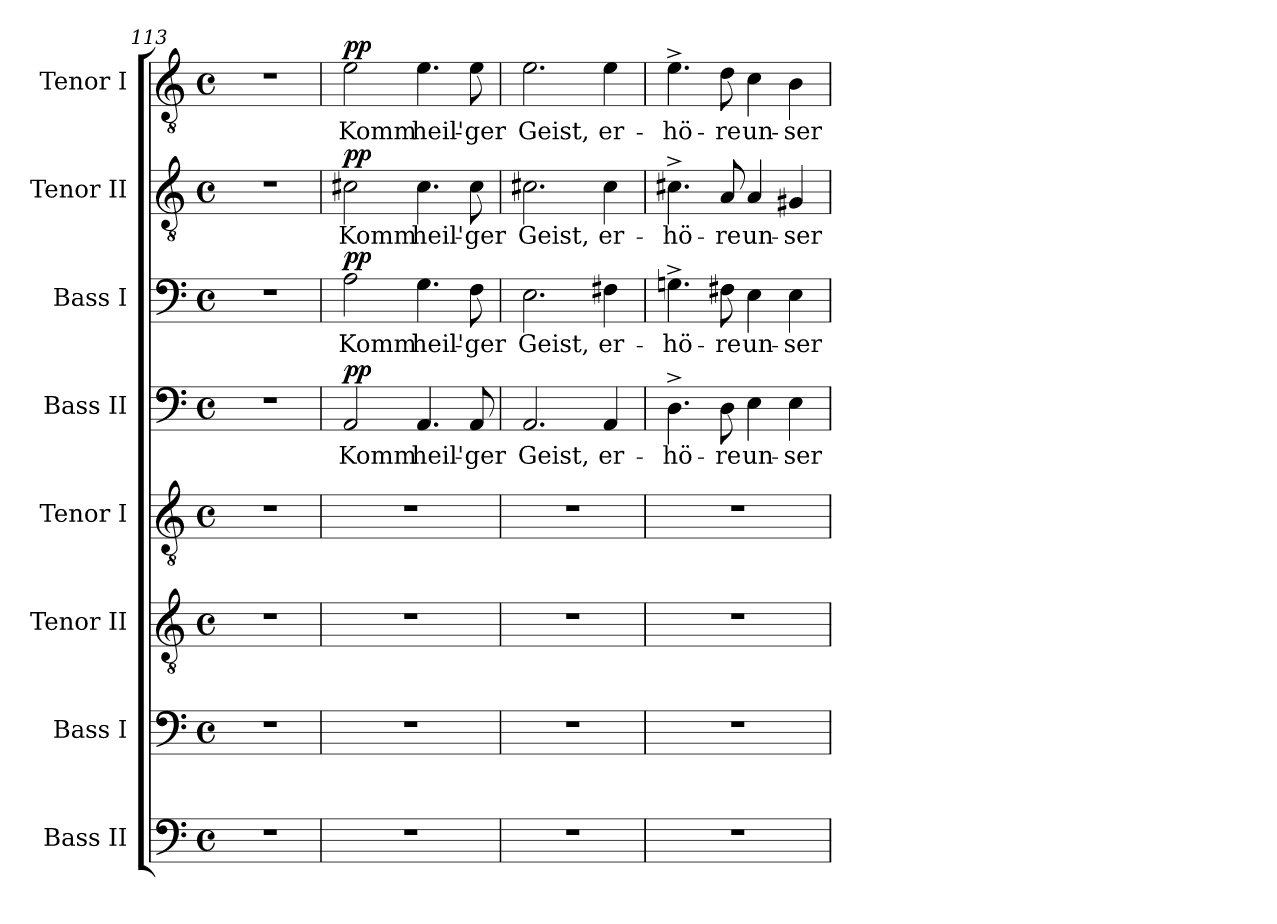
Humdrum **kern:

**kern	**kern	**kern	**kern	**kern	**text	**dynam	**kern	**text	**dynam	**kern	**text	**dynam	**kern	**text	**dynam
*part8	*part7	*part6	*part5	*part4	*part4	*part4	*part3	*part3	*part3	*part2	*part2	*part2	*part1	*part1	*part1
*staff8	*staff7	*staff6	*staff5	*staff4	*staff4	*staff4	*staff3	*staff3	*staff3	*staff2	*staff2	*staff2	*staff1	*staff1	*staff1
*I"Bass II	*I"Bass I	*I"Tenor II	*I"Tenor I	*I"Bass II	*	*	*I"Bass I	*	*	*I"Tenor II	*	*	*I"Tenor I	*	*
*I'B.	*I'B.	*I'T.	*I'T.	*I'B.	*	*	*I'B.	*	*	*I'T.	*	*	*I'T.	*	*
*clefF4	*clefF4	*clefGv2	*clefGv2	*clefF4	*	*	*clefF4	*	*	*clefGv2	*	*	*clefGv2	*	*
*	*	*ITrd7c12	*ITrd7c12	*	*	*	*	*	*	*ITrd7c12	*	*	*ITrd7c12	*	*
*k[]	*k[]	*k[]	*k[]	*k[]	*	*	*k[]	*	*	*k[]	*	*	*k[]	*	*
*C:	*C:	*C:	*C:	*C:	*	*	*C:	*	*	*C:	*	*	*C:	*	*
*M4/4	*M4/4	*M4/4	*M4/4	*M4/4	*	*	*M4/4	*	*	*M4/4	*	*	*M4/4	*	*
*met(c)	*met(c)	*met(c)	*met(c)	*met(c)	*	*	*met(c)	*	*	*met(c)	*	*	*met(c)	*	*
=113	=113	=113	=113	=113	=113	=113	=113	=113	=113	=113	=113	=113	=113	=113	=113
1r	1r	1r	1r	1r	.	.	1r	.	.	1r	.	.	1r	.	.
!!LO:PB:g=z
=114	=114	=114	=114	=114	=114	=114	=114	=114	=114	=114	=114	=114	=114	=114	=114
!	!	!	!	!	!LO:LY:b:color=#000000	!	!	!	!	!	!	!	!	!	!
!	!	!	!	!	!	!	!	!LO:LY:b:color=#000000	!	!	!	!	!	!	!
!	!	!	!	!	!	!	!	!	!	!	!LO:LY:b:color=#000000	!	!	!	!
!	!	!	!	!	!	!	!	!	!	!	!	!	!	!LO:LY:b:color=#000000	!
1r	1r	1r	1r	2AAi/	Komm	pp	2Ai\	Komm	pp	2C#Xi\	Komm	pp	2Ei\	Komm	pp
!	!	!	!	!	!LO:LY:b:color=#000000	!	!	!	!	!	!	!	!	!	!
!	!	!	!	!	!	!	!	!LO:LY:b:color=#000000	!	!	!	!	!	!	!
!	!	!	!	!	!	!	!	!	!	!	!LO:LY:b:color=#000000	!	!	!	!
!	!	!	!	!	!	!	!	!	!	!	!	!	!	!LO:LY:b:color=#000000	!
.	.	.	.	4.AAi/	heil'-	.	4.Gi\	heil'-	.	4.C#i\	heil'-	.	4.Ei\	heil'-	.
!	!	!	!	!	!LO:LY:b:color=#000000	!	!	!	!	!	!	!	!	!	!
!	!	!	!	!	!	!	!	!LO:LY:b:color=#000000	!	!	!	!	!	!	!
!	!	!	!	!	!	!	!	!	!	!	!LO:LY:b:color=#000000	!	!	!	!
!	!	!	!	!	!	!	!	!	!	!	!	!	!	!LO:LY:b:color=#000000	!
.	.	.	.	8AAi/	-ger	.	8Fi\	-ger	.	8C#i\	-ger	.	8Ei\	-ger	.
=115	=115	=115	=115	=115	=115	=115	=115	=115	=115	=115	=115	=115	=115	=115	=115
!	!	!	!	!	!LO:LY:b:color=#000000	!	!	!	!	!	!	!	!	!	!
!	!	!	!	!	!	!	!	!LO:LY:b:color=#000000	!	!	!	!	!	!	!
!	!	!	!	!	!	!	!	!	!	!	!LO:LY:b:color=#000000	!	!	!	!
!	!	!	!	!	!	!	!	!	!	!	!	!	!	!LO:LY:b:color=#000000	!
1r	1r	1r	1r	2.AAi/	Geist,	.	2.Ei\	Geist,	.	2.C#Xi\	Geist,	.	2.Ei\	Geist,	.
!	!	!	!	!	!LO:LY:b:color=#000000	!	!	!	!	!	!	!	!	!	!
!	!	!	!	!	!	!	!	!LO:LY:b:color=#000000	!	!	!	!	!	!	!
!	!	!	!	!	!	!	!	!	!	!	!LO:LY:b:color=#000000	!	!	!	!
!	!	!	!	!	!	!	!	!	!	!	!	!	!	!LO:LY:b:color=#000000	!
.	.	.	.	4AAi/	er-	.	4F#Xi\	er-	.	4C#i\	er-	.	4Ei\	er-	.
=116	=116	=116	=116	=116	=116	=116	=116	=116	=116	=116	=116	=116	=116	=116	=116
!	!	!	!	!	!LO:LY:b:color=#000000	!	!	!	!	!	!	!	!	!	!
!	!	!	!	!	!	!	!	!LO:LY:b:color=#000000	!	!	!	!	!	!	!
!	!	!	!	!	!	!	!	!	!	!	!LO:LY:b:color=#000000	!	!	!	!
!	!	!	!	!	!	!	!	!	!	!	!	!	!	!LO:LY:b:color=#000000	!
1r	1r	1r	1r	4.D^i\	-hö-	.	4.Gn^i\	-hö-	.	4.C#X^i\	-hö-	.	4.E^i\	-hö-	.
!	!	!	!	!	!LO:LY:b:color=#000000	!	!	!	!	!	!	!	!	!	!
!	!	!	!	!	!	!	!	!LO:LY:b:color=#000000	!	!	!	!	!	!	!
!	!	!	!	!	!	!	!	!	!	!	!LO:LY:b:color=#000000	!	!	!	!
!	!	!	!	!	!	!	!	!	!	!	!	!	!	!LO:LY:b:color=#000000	!
.	.	.	.	8Di\	-re	.	8F#Xi\	-re	.	8AAi/	-re	.	8Di\	-re	.
!	!	!	!	!	!LO:LY:b:color=#000000	!	!	!	!	!	!	!	!	!	!
!	!	!	!	!	!	!	!	!LO:LY:b:color=#000000	!	!	!	!	!	!	!
!	!	!	!	!	!	!	!	!	!	!	!LO:LY:b:color=#000000	!	!	!	!
!	!	!	!	!	!	!	!	!	!	!	!	!	!	!LO:LY:b:color=#000000	!
.	.	.	.	4Ei\	un-	.	4Ei\	un-	.	4AAi/	un-	.	4Ci\	un-	.
!	!	!	!	!	!LO:LY:b:color=#000000	!	!	!	!	!	!	!	!	!	!
!	!	!	!	!	!	!	!	!LO:LY:b:color=#000000	!	!	!	!	!	!	!
!	!	!	!	!	!	!	!	!	!	!	!LO:LY:b:color=#000000	!	!	!	!
!	!	!	!	!	!	!	!	!	!	!	!	!	!	!LO:LY:b:color=#000000	!
.	.	.	.	4Ei\	-ser	.	4Ei\	-ser	.	4GG#Xi/	-ser	.	4BBi\	-ser	.
=	=	=	=	=	=	=	=	=	=	=	=	=	=	=	=
*-	*-	*-	*-	*-	*-	*-	*-	*-	*-	*-	*-	*-	*-	*-	*-
